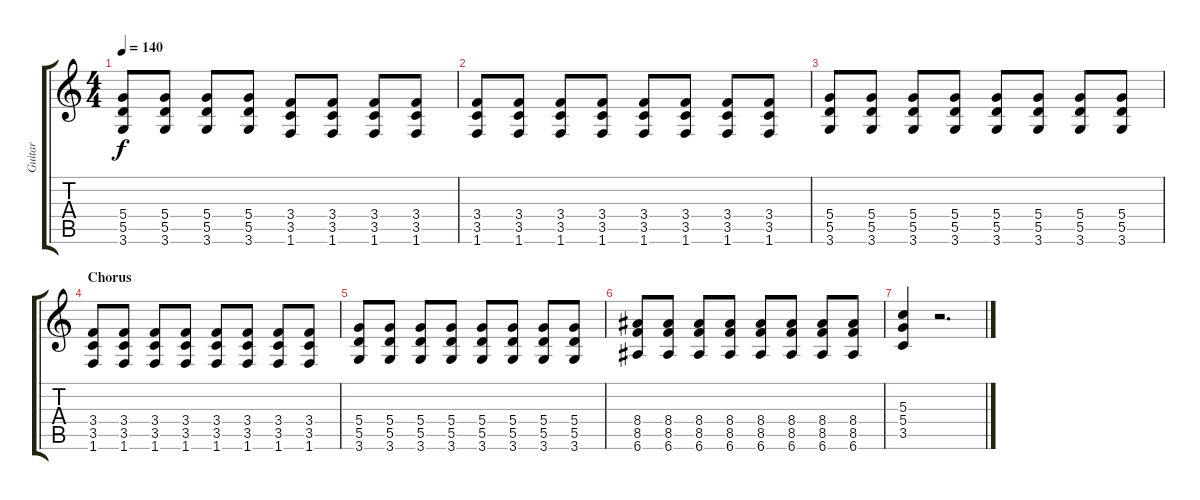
\track ("Guitar" "Guitar") {instrument distortionguitar}
\staff {score tabs}
\tuning (E4 B3 G3 D3 A2 E2) {hide}
\ts (4 4)
\tempo 140
\clef g2
\ks c
(5.4 5.5 3.6).8{dy f} (5.4 5.5 3.6).8 (5.4 5.5 3.6).8 (5.4 5.5 3.6).8 (3.4 3.5 1.6).8 (3.4 3.5 1.6).8 (3.4 3.5 1.6).8 (3.4 3.5 1.6).8 |
(3.4 3.5 1.6).8 (3.4 3.5 1.6).8 (3.4 3.5 1.6).8 (3.4 3.5 1.6).8 (3.4 3.5 1.6).8 (3.4 3.5 1.6).8 (3.4 3.5 1.6).8 (3.4 3.5 1.6).8 |
(5.4 5.5 3.6).8 (5.4 5.5 3.6).8 (5.4 5.5 3.6).8 (5.4 5.5 3.6).8 (5.4 5.5 3.6).8 (5.4 5.5 3.6).8 (5.4 5.5 3.6).8 (5.4 5.5 3.6).8 |
\section ("" "Chorus")
(3.4 3.5 1.6).8 (3.4 3.5 1.6).8 (3.4 3.5 1.6).8 (3.4 3.5 1.6).8 (3.4 3.5 1.6).8 (3.4 3.5 1.6).8 (3.4 3.5 1.6).8 (3.4 3.5 1.6).8 |
(5.4 5.5 3.6).8 (5.4 5.5 3.6).8 (5.4 5.5 3.6).8 (5.4 5.5 3.6).8 (5.4 5.5 3.6).8 (5.4 5.5 3.6).8 (5.4 5.5 3.6).8 (5.4 5.5 3.6).8 |
(8.4 8.5 6.6).8 (8.4 8.5 6.6).8 (8.4 8.5 6.6).8 (8.4 8.5 6.6).8 (8.4 8.5 6.6).8 (8.4 8.5 6.6).8 (8.4 8.5 6.6).8 (8.4 8.5 6.6).8 |
(5.3 5.4 3.5).4 r.2{d}
